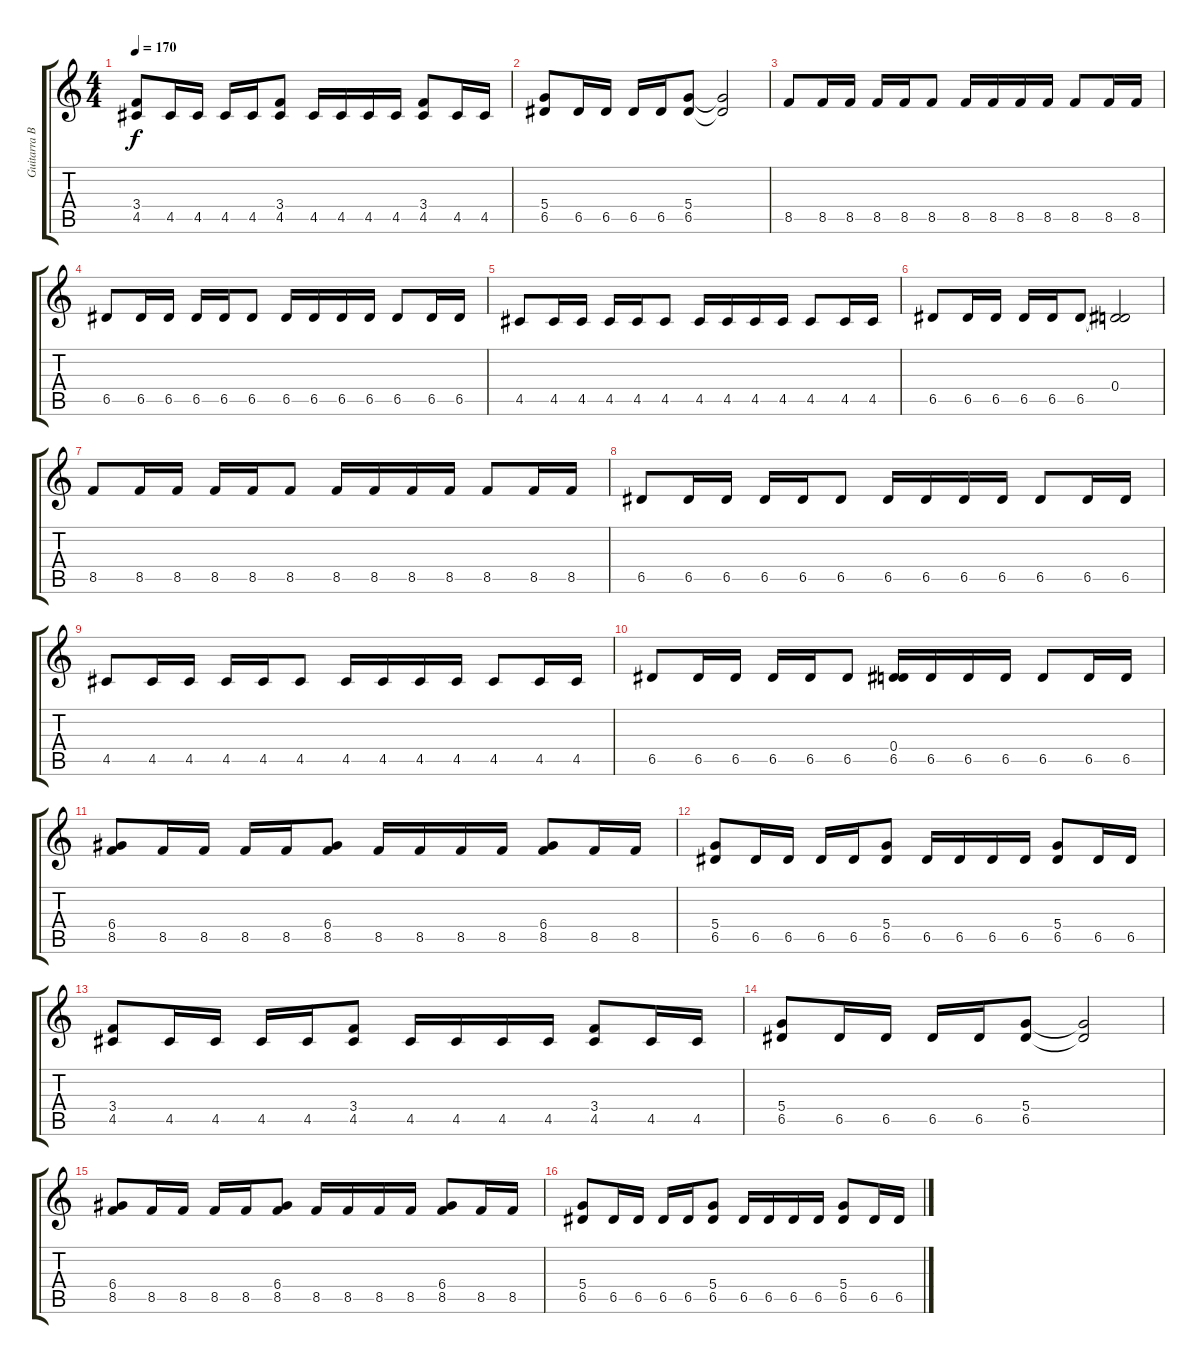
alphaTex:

\track ("Guitarra Base" "Guitarra B") {instrument overdrivenguitar}
\staff {score tabs}
\tuning (E4 B3 G3 D3 A2 E2) {hide}
\ts (4 4)
\tempo 170
\clef g2
\ks c
(3.4 4.5).8{dy f} 4.5.16 4.5.16 4.5.16 4.5.16 (3.4 4.5).8 4.5.16 4.5.16 4.5.16 4.5.16 (3.4 4.5).8 4.5.16 4.5.16 |
(5.4 6.5).8 6.5.16 6.5.16 6.5.16 6.5.16 (5.4 6.5).8 (5.4{t} 6.5{t}).2 |
8.5.8{volume 8} 8.5.16 8.5.16 8.5.16 8.5.16 8.5.8 8.5.16 8.5.16 8.5.16 8.5.16 8.5.8 8.5.16 8.5.16 |
6.5.8 6.5.16 6.5.16 6.5.16 6.5.16 6.5.8 6.5.16 6.5.16 6.5.16 6.5.16 6.5.8 6.5.16 6.5.16 |
4.5.8 4.5.16 4.5.16 4.5.16 4.5.16 4.5.8 4.5.16 4.5.16 4.5.16 4.5.16 4.5.8 4.5.16 4.5.16 |
6.5.8 6.5.16 6.5.16 6.5.16 6.5.16 6.5.8 (0.4 6.5{t}).2 |
8.5.8 8.5.16 8.5.16 8.5.16 8.5.16 8.5.8 8.5.16 8.5.16 8.5.16 8.5.16 8.5.8 8.5.16 8.5.16 |
6.5.8 6.5.16 6.5.16 6.5.16 6.5.16 6.5.8 6.5.16 6.5.16 6.5.16 6.5.16 6.5.8 6.5.16 6.5.16 |
4.5.8 4.5.16 4.5.16 4.5.16 4.5.16 4.5.8 4.5.16 4.5.16 4.5.16 4.5.16 4.5.8 4.5.16 4.5.16 |
6.5.8 6.5.16 6.5.16 6.5.16 6.5.16 6.5.8 (0.4 6.5).16 6.5.16 6.5.16 6.5.16 6.5.8 6.5.16 6.5.16 |
(6.4 8.5).8 8.5.16 8.5.16 8.5.16 8.5.16 (6.4 8.5).8 8.5.16 8.5.16 8.5.16 8.5.16 (6.4 8.5).8 8.5.16 8.5.16 |
(5.4 6.5).8 6.5.16 6.5.16 6.5.16 6.5.16 (5.4 6.5).8 6.5.16 6.5.16 6.5.16 6.5.16 (5.4 6.5).8 6.5.16 6.5.16 |
(3.4 4.5).8 4.5.16 4.5.16 4.5.16 4.5.16 (3.4 4.5).8 4.5.16 4.5.16 4.5.16 4.5.16 (3.4 4.5).8 4.5.16 4.5.16 |
(5.4 6.5).8 6.5.16 6.5.16 6.5.16 6.5.16 (5.4 6.5).8 (5.4{t} 6.5{t}).2 |
(6.4 8.5).8 8.5.16 8.5.16 8.5.16 8.5.16 (6.4 8.5).8 8.5.16 8.5.16 8.5.16 8.5.16 (6.4 8.5).8 8.5.16 8.5.16 |
(5.4 6.5).8 6.5.16 6.5.16 6.5.16 6.5.16 (5.4 6.5).8 6.5.16 6.5.16 6.5.16 6.5.16 (5.4 6.5).8 6.5.16 6.5.16
